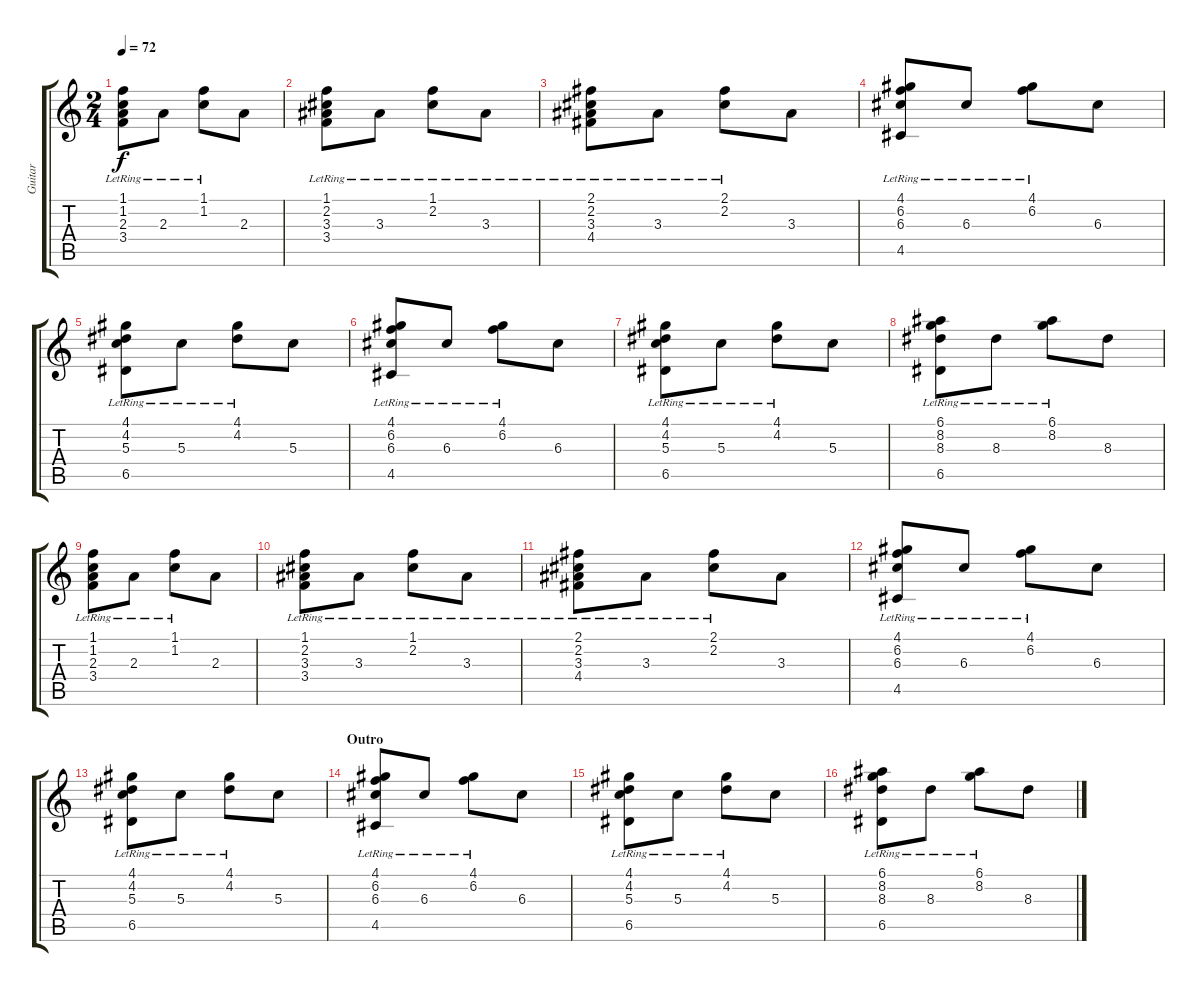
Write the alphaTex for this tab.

\track ("Guitar" "Guitar") {instrument acousticguitarsteel}
\staff {score tabs}
\tuning (E4 B3 G3 D3 A2 E2) {hide}
\ts (2 4)
\tempo 72
\clef g2
\ks c
(1.1{lr} 1.2{lr} 2.3 3.4{lr}).8{dy f} 2.3{lr}.8 (1.1{lr} 1.2{lr}).8 2.3.8 |
(1.1{lr} 2.2{lr} 3.3 3.4{lr}).8 3.3{lr}.8 (1.1{lr} 2.2{lr}).8 3.3{lr}.8 |
(2.1{lr} 2.2{lr} 3.3 4.4{lr}).8 3.3{lr}.8 (2.1{lr} 2.2{lr}).8 3.3.8 |
(4.1{lr} 6.2{lr} 6.3 4.5{lr}).8 6.3{lr}.8 (4.1{lr} 6.2{lr}).8 6.3.8 |
(4.1{lr} 4.2{lr} 5.3 6.5{lr}).8 5.3{lr}.8 (4.1{lr} 4.2{lr}).8 5.3.8 |
(4.1{lr} 6.2{lr} 6.3 4.5{lr}).8 6.3{lr}.8 (4.1{lr} 6.2{lr}).8 6.3.8 |
(4.1{lr} 4.2{lr} 5.3 6.5{lr}).8 5.3{lr}.8 (4.1{lr} 4.2{lr}).8 5.3.8 |
(6.1{lr} 8.2{lr} 8.3 6.5{lr}).8 8.3{lr}.8 (6.1{lr} 8.2{lr}).8 8.3.8 |
(1.1{lr} 1.2{lr} 2.3 3.4{lr}).8 2.3{lr}.8 (1.1{lr} 1.2{lr}).8 2.3.8 |
(1.1{lr} 2.2{lr} 3.3 3.4{lr}).8 3.3{lr}.8 (1.1{lr} 2.2{lr}).8 3.3{lr}.8 |
(2.1{lr} 2.2{lr} 3.3 4.4{lr}).8 3.3{lr}.8 (2.1{lr} 2.2{lr}).8 3.3.8 |
(4.1{lr} 6.2{lr} 6.3 4.5{lr}).8 6.3{lr}.8 (4.1{lr} 6.2{lr}).8 6.3.8 |
(4.1{lr} 4.2{lr} 5.3 6.5{lr}).8 5.3{lr}.8 (4.1{lr} 4.2{lr}).8 5.3.8 |
\section ("" "Outro")
(4.1{lr} 6.2{lr} 6.3 4.5{lr}).8 6.3{lr}.8 (4.1{lr} 6.2{lr}).8 6.3.8 |
(4.1{lr} 4.2{lr} 5.3 6.5{lr}).8 5.3{lr}.8 (4.1{lr} 4.2{lr}).8 5.3.8 |
(6.1{lr} 8.2{lr} 8.3 6.5{lr}).8 8.3{lr}.8 (6.1{lr} 8.2{lr}).8 8.3.8
